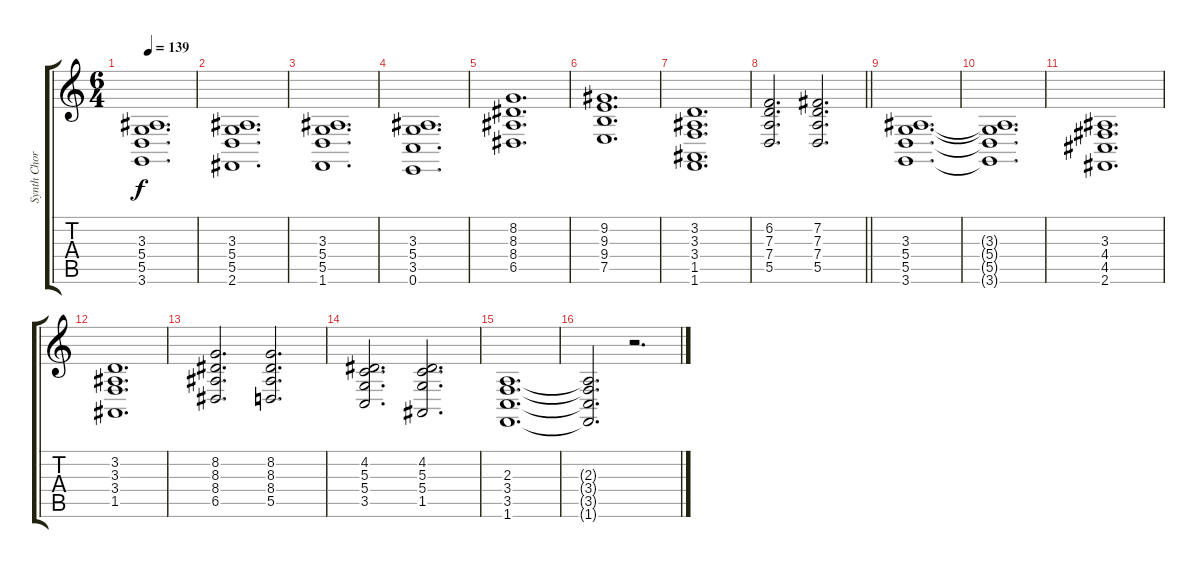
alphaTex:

\track ("Synth Chords (Rick Wright)" "Synth Chor") {instrument stringensemble1}
\staff {score tabs}
\tuning (E4 B3 G3 D3 A2 E2) {hide}
\ts (6 4)
\tempo 139
\clef g2
\ks c
(3.3 5.4 5.5 3.6).1{d dy f} |
(3.3 5.4 5.5 2.6).1{d} |
(3.3 5.4 5.5 1.6).1{d} |
(3.3 5.4 3.5 0.6).1{d} |
(8.2 8.3 8.4 6.5).1{d} |
(9.2 9.3 9.4 7.5).1{d} |
(3.2 3.3 3.4 1.5 1.6).1{d} |
\barLineRight lightlight
(6.2 7.3 7.4 5.5).2{d} (7.2 7.3 7.4 5.5).2{d} |
(3.3 5.4 5.5 3.6).1{d} |
(3.3{t} 5.4{t} 5.5{t} 3.6{t}).1{d} |
(3.3 4.4 4.5 2.6).1{d} |
(3.2 3.3 3.4 1.5).1{d} |
(8.2 8.3 8.4 6.5).2{d} (8.2 8.3 8.4 5.5).2{d} |
(4.2 5.3 5.4 3.5).2{d} (4.2 5.3 5.4 1.5).2{d} |
(2.3 3.4 3.5 1.6).1{d} |
(2.3{t} 3.4{t} 3.5{t} 1.6{t}).2{d} r.2{d}
